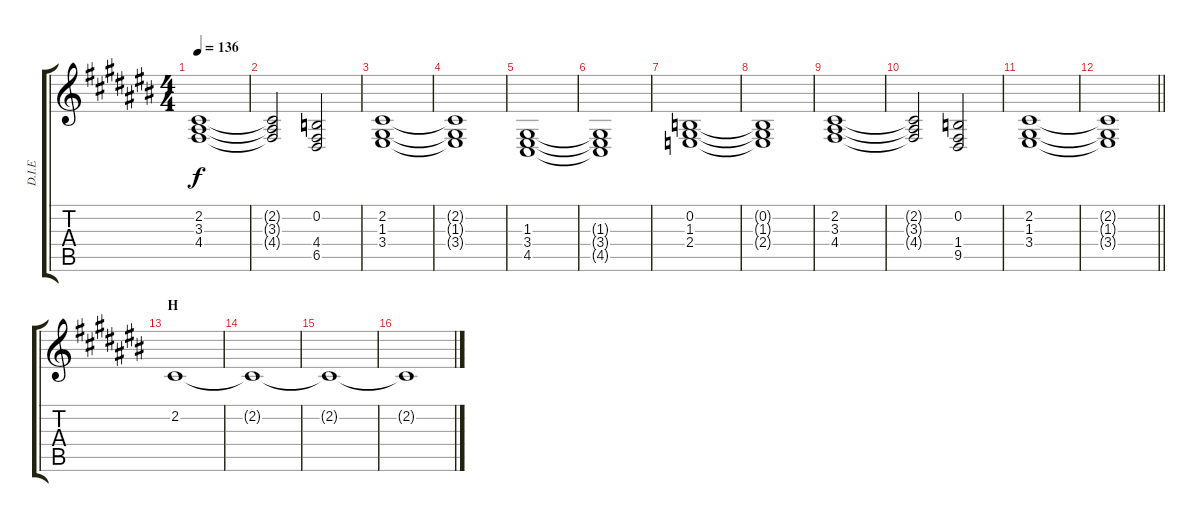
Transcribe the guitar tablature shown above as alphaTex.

\track ("D.I.E" "D.I.E") {instrument reedorgan}
\staff {score tabs}
\tuning (E4 B3 G3 D3 A2 E2) {hide}
\ts (4 4)
\tempo 136
\clef g2
\ks c#
(2.2 3.3 4.4).1{dy f} |
(2.2{t} 3.3{t} 4.4{t}).2 (0.2 4.4 6.5).2 |
(2.2 1.3 3.4).1 |
(2.2{t} 1.3{t} 3.4{t}).1 |
(1.3 3.4 4.5).1 |
(1.3{t} 3.4{t} 4.5{t}).1 |
(0.2 1.3 2.4).1 |
(0.2{t} 1.3{t} 2.4{t}).1 |
(2.2 3.3 4.4).1 |
(2.2{t} 3.3{t} 4.4{t}).2 (0.2 1.4 9.5).2 |
(2.2 1.3 3.4).1 |
\barLineRight lightlight
(2.2{t} 1.3{t} 3.4{t}).1 |
\section ("" "H")
2.2.1 |
2.2{t}.1 |
2.2{t}.1 |
2.2{t}.1
